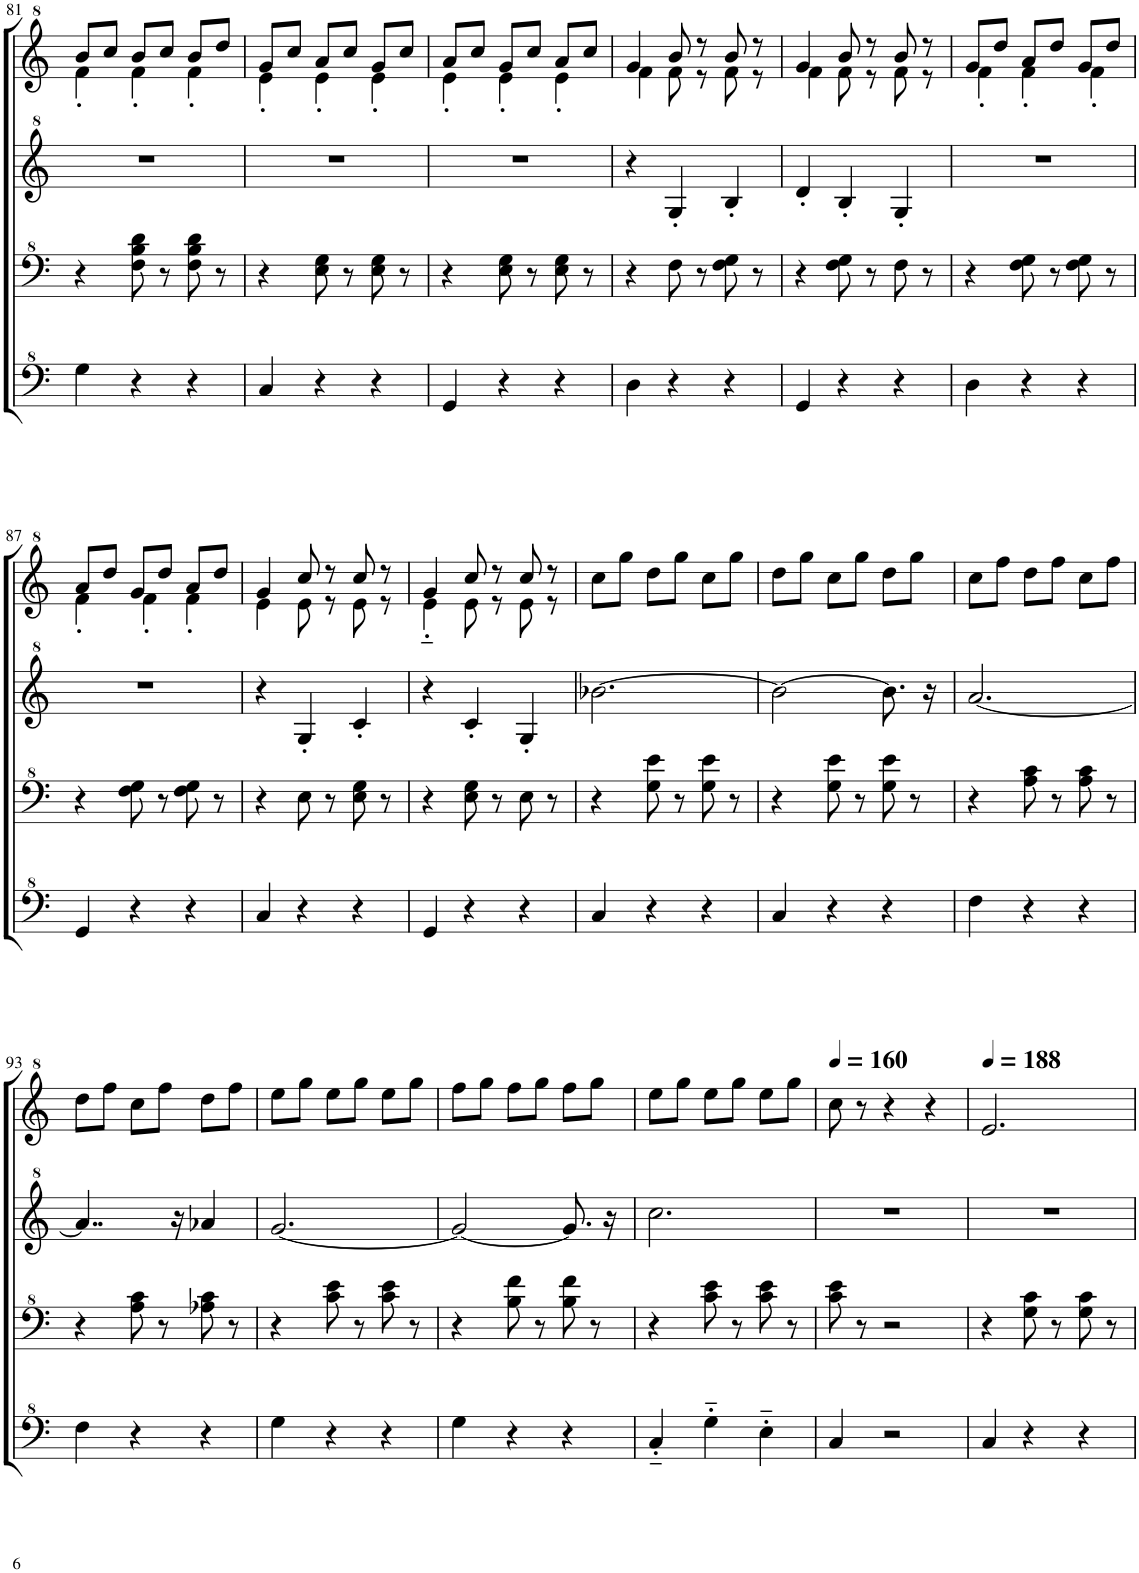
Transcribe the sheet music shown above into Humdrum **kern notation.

**kern	**kern	**kern	**kern
*part1	*part1	*part1	*part1
*staff4	*staff3	*staff2	*staff1
*I"Model III	*	*	*
!!LO:PB:g=z
*clefF^4	*clefF^4	*clefG^2	*clefG^2
*k[]	*k[]	*k[]	*k[]
*M3/4	*M3/4	*M3/4	*M3/4
=81	=81	=81	=81
*	*	*	*^
4g\	4r	2.r	8bb/L	4ff'\
.	.	.	8ccc/J	.
4r	8f\ 8b\ 8dd\	.	8bb/L	4ff'\
.	8r	.	8ccc/J	.
4r	8f\ 8b\ 8dd\	.	8bb/L	4ff'\
.	8r	.	8ddd/J	.
=82	=82	=82	=82	=82
4c/	4r	2.r	8gg/L	4ee'\
.	.	.	8ccc/J	.
4r	8e\ 8g\	.	8aa/L	4ee'\
.	8r	.	8ccc/J	.
4r	8e\ 8g\	.	8gg/L	4ee'\
.	8r	.	8ccc/J	.
=83	=83	=83	=83	=83
4G/	4r	2.r	8aa/L	4ee'\
.	.	.	8ccc/J	.
4r	8e\ 8g\	.	8gg/L	4ee'\
.	8r	.	8ccc/J	.
4r	8e\ 8g\	.	8aa/L	4ee'\
.	8r	.	8ccc/J	.
=84	=84	=84	=84	=84
4d\	4r	4r	4gg/	4ff\
4r	8f\	4g'/	8bb/	8ff\
.	8r	.	8r	8r
4r	8f\ 8g\	4b'/	8bb/	8ff\
.	8r	.	8r	8r
=85	=85	=85	=85	=85
4G/	4r	4dd'/	4gg/	4ff\
4r	8f\ 8g\	4b'/	8bb/	8ff\
.	8r	.	8r	8r
4r	8f\	4g'/	8bb/	8ff\
.	8r	.	8r	8r
=86	=86	=86	=86	=86
4d\	4r	2.r	8gg/L	4ff'\
.	.	.	8ddd/J	.
4r	8f\ 8g\	.	8aa/L	4ff'\
.	8r	.	8ddd/J	.
4r	8f\ 8g\	.	8gg/L	4ff'\
.	8r	.	8ddd/J	.
!!LO:LB:g=z	!!
=87	=87	=87	=87	=87
4G/	4r	2.r	8aa/L	4ff'\
.	.	.	8ddd/J	.
4r	8f\ 8g\	.	8gg/L	4ff'\
.	8r	.	8ddd/J	.
4r	8f\ 8g\	.	8aa/L	4ff'\
.	8r	.	8ddd/J	.
=88	=88	=88	=88	=88
4c/	4r	4r	4gg/	4ee\
4r	8e\	4g'/	8ccc/	8ee\
.	8r	.	8r	8r
4r	8e\ 8g\	4cc'/	8ccc/	8ee\
.	8r	.	8r	8r
=89	=89	=89	=89	=89
4G/	4r	4r	4gg/	4ee'~\
4r	8e\ 8g\	4cc'/	8ccc/	8ee\
.	8r	.	8r	8r
4r	8e\	4g'/	8ccc/	8ee\
.	8r	.	8r	8r
*	*	*	*v	*v
=90	=90	=90	=90
4c/	4r	[2.bb-X\	8ccc\L
.	.	.	8ggg\J
4r	8g\ 8ee\	.	8ddd\L
.	8r	.	8ggg\J
4r	8g\ 8ee\	.	8ccc\L
.	8r	.	8ggg\J
=91	=91	=91	=91
4c/	4r	2bb-\_	8ddd\L
.	.	.	8ggg\J
4r	8g\ 8ee\	.	8ccc\L
.	8r	.	8ggg\J
4r	8g\ 8ee\	8.bb-\]	8ddd\L
.	8r	.	8ggg\J
.	.	16r	.
=92	=92	=92	=92
4f\	4r	[2.aa/	8ccc\L
.	.	.	8fff\J
4r	8a\ 8cc\	.	8ddd\L
.	8r	.	8fff\J
4r	8a\ 8cc\	.	8ccc\L
.	8r	.	8fff\J
!!LO:LB:g=z
=93	=93	=93	=93
4f\	4r	4..aa/]	8ddd\L
.	.	.	8fff\J
4r	8a\ 8cc\	.	8ccc\L
.	8r	.	8fff\J
.	.	16r	.
4r	8a-X\ 8cc\	4aa-X/	8ddd\L
.	8r	.	8fff\J
=94	=94	=94	=94
4g\	4r	[2.gg/	8eee\L
.	.	.	8ggg\J
4r	8cc\ 8ee\	.	8eee\L
.	8r	.	8ggg\J
4r	8cc\ 8ee\	.	8eee\L
.	8r	.	8ggg\J
=95	=95	=95	=95
4g\	4r	2gg/_	8fff\L
.	.	.	8ggg\J
4r	8b\ 8ff\	.	8fff\L
.	8r	.	8ggg\J
4r	8b\ 8ff\	8.gg/]	8fff\L
.	8r	.	8ggg\J
.	.	16r	.
=96	=96	=96	=96
4c'~/	4r	2.ccc\	8eee\L
.	.	.	8ggg\J
4g'~\	8cc\ 8ee\	.	8eee\L
.	8r	.	8ggg\J
4e'~\	8cc\ 8ee\	.	8eee\L
.	8r	.	8ggg\J
=97	=97	=97	=97
*	*	*	*MM160
4c/	8cc\ 8ee\	2.r	8ccc\
.	8r	.	8r
2r	2r	.	4r
.	.	.	4r
=98	=98	=98	=98
*	*	*	*MM188
4c/	4r	2.r	2.ee/
4r	8g\ 8cc\	.	.
.	8r	.	.
4r	8g\ 8cc\	.	.
.	8r	.	.
=	=	=	=
*-	*-	*-	*-
